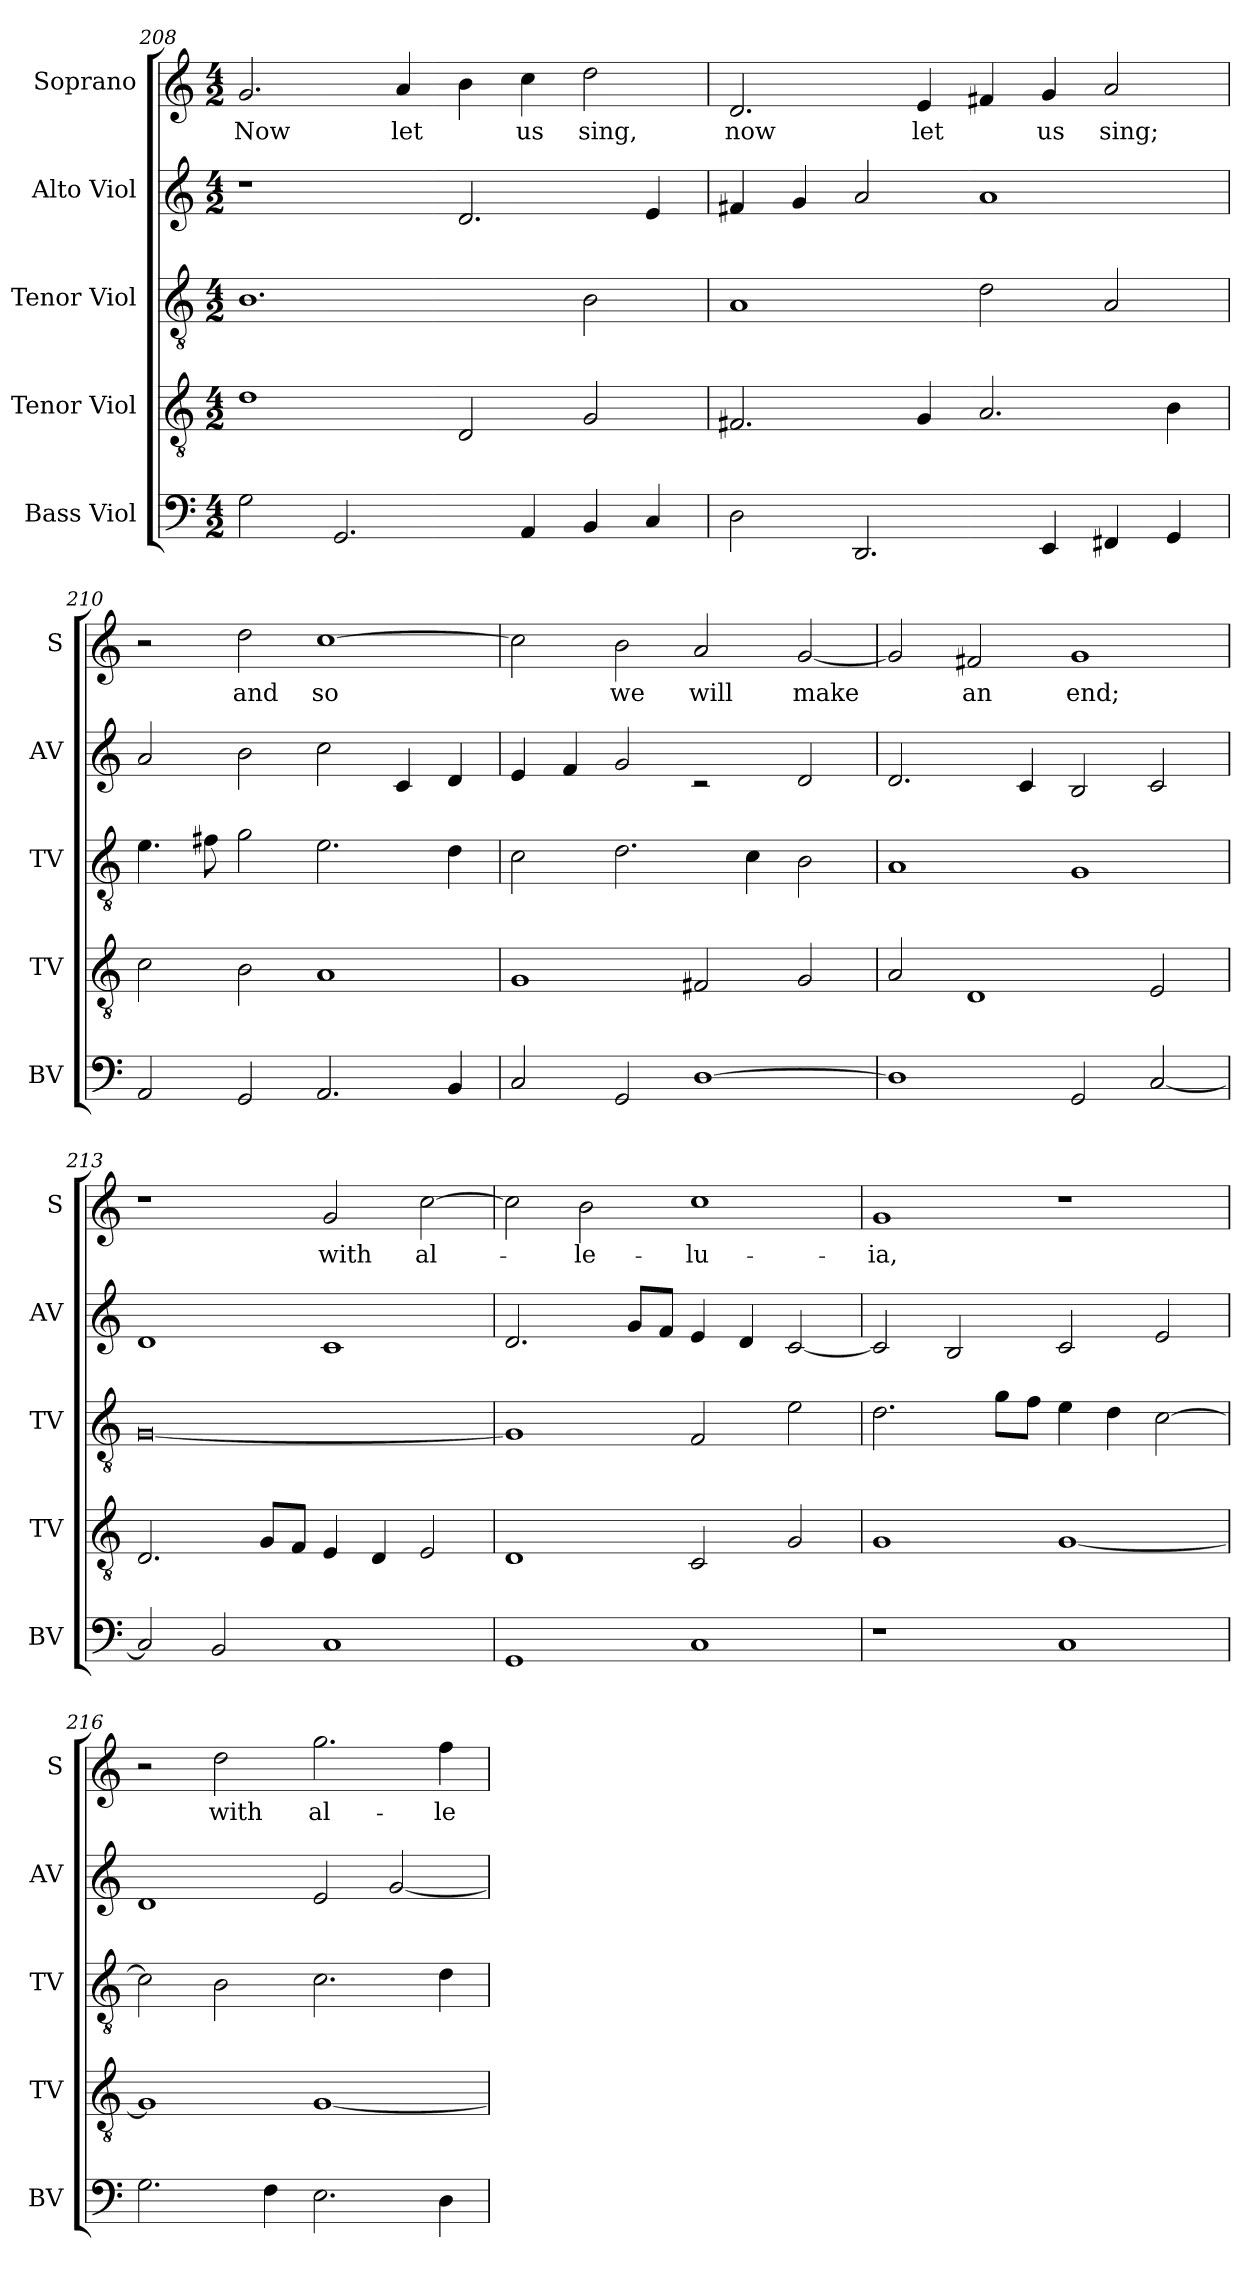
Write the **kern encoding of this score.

**kern	**kern	**kern	**kern	**kern	**text
*part5	*part4	*part3	*part2	*part1	*part1
*staff5	*staff4	*staff3	*staff2	*staff1	*staff1
*I"Bass Viol	*I"Tenor Viol	*I"Tenor Viol	*I"Alto Viol	*I"Soprano	*
*I'BV	*I'TV	*I'TV	*I'AV	*I'S	*
*clefF4	*clefGv2	*clefGv2	*clefG2	*clefG2	*
*ITrd7c12	*ITrd7c12	*ITrd7c12	*ITrd7c12	*	*
*k[]	*k[]	*k[]	*k[]	*k[]	*
*C:	*C:	*C:	*C:	*C:	*
*M4/2	*M4/2	*M4/2	*M4/2	*M4/2	*
=208	=208	=208	=208	=208	=208
!	!	!	!	!	!LO:LY:b
2GG\	1D	1.BB	1r	2.g/	Now
2.GGG/	.	.	.	.	.
!	!	!	!	!	!LO:LY:b
.	.	.	.	4a/	let
.	2DD/	.	2.D/	4b\	.
!	!	!	!	!	!LO:LY:b
4AAA/	.	.	.	4cc\	us
!	!	!	!	!	!LO:LY:b
4BBB/	2GG/	2BB\	.	2dd\	sing,
4CC/	.	.	4E/	.	.
=209	=209	=209	=209	=209	=209
!	!	!	!	!	!LO:LY:b
2DD\	2.FF#X/	1AA	4F#X/	2.d/	now
.	.	.	4G/	.	.
2.DDD/	.	.	2A/	.	.
!	!	!	!	!	!LO:LY:b
.	4GG/	.	.	4e/	let
.	2.AA/	2D\	1A	4f#X/	.
!	!	!	!	!	!LO:LY:b
4EEE/	.	.	.	4g/	us
!	!	!	!	!	!LO:LY:b
4FFF#X/	.	2AA/	.	2a/	sing;
4GGG/	4BB\	.	.	.	.
!!LO:LB:g=z
=210	=210	=210	=210	=210	=210
2AAA/	2C\	4.E\	2A/	2r	.
.	.	8F#X\	.	.	.
!	!	!	!	!	!LO:LY:b
2GGG/	2BB\	2G\	2B\	2dd\	and
!	!	!	!	!	!LO:LY:b
2.AAA/	1AA	2.E\	2c\	[1cc	so
.	.	.	4C/	.	.
4BBB/	.	4D\	4D/	.	.
=211	=211	=211	=211	=211	=211
2CC/	1GG	2C\	4E/	2cc\]	.
.	.	.	4F/	.	.
!	!	!	!	!	!LO:LY:b
2GGG/	.	2.D\	2G/	2b\	we
!	!	!	!	!	!LO:LY:b
[1DD	2FF#X/	.	2rc	2a/	will
.	.	4C\	.	.	.
!	!	!	!	!	!LO:LY:b
.	2GG/	2BB\	2D/	[2g/	make
=212	=212	=212	=212	=212	=212
1DD]	2AA/	1AA	2.D/	2g/]	.
!	!	!	!	!	!LO:LY:b
.	1DD	.	.	2f#X/	an
.	.	.	4C/	.	.
!	!	!	!	!	!LO:LY:b
2GGG/	.	1GG	2BB/	1g	end;
[2CC/	2EE/	.	2C/	.	.
=213	=213	=213	=213	=213	=213
2CC/]	2.DD/	[0GG	1D	1r	.
2BBB/	.	.	.	.	.
.	8GG/L	.	.	.	.
.	8FF/J	.	.	.	.
!	!	!	!	!	!LO:LY:b
1CC	4EE/	.	1C	2g/	with
.	4DD/	.	.	.	.
!	!	!	!	!	!LO:LY:b
.	2EE/	.	.	[2cc\	al-
!!LO:PB:g=z
=214	=214	=214	=214	=214	=214
1GGG	1DD	1GG]	2.D/	2cc\]	.
!	!	!	!	!	!LO:LY:b
.	.	.	.	2b\	-le-
.	.	.	8G/L	.	.
.	.	.	8F/J	.	.
!	!	!	!	!	!LO:LY:b
1CC	2CC/	2FF/	4E/	1cc	-lu-
.	.	.	4D/	.	.
.	2GG/	2E\	[2C/	.	.
=215	=215	=215	=215	=215	=215
!	!	!	!	!	!LO:LY:b
1r	1GG	2.D\	2C/]	1g	-ia,
.	.	.	2BB/	.	.
.	.	8G\L	.	.	.
.	.	8F\J	.	.	.
1CC	[1GG	4E\	2C/	1r	.
.	.	4D\	.	.	.
.	.	[2C\	2E/	.	.
=216	=216	=216	=216	=216	=216
2.GG\	1GG]	2C\]	1D	2r	.
!	!	!	!	!	!LO:LY:b
.	.	2BB\	.	2dd\	with
4FF\	.	.	.	.	.
!	!	!	!	!	!LO:LY:b
2.EE\	[1GG	2.C\	2E/	2.gg\	al-
.	.	.	[2G/	.	.
!	!	!	!	!	!LO:LY:b
4DD\	.	4D\	.	4ff\	-le-
=	=	=	=	=	=
*-	*-	*-	*-	*-	*-
